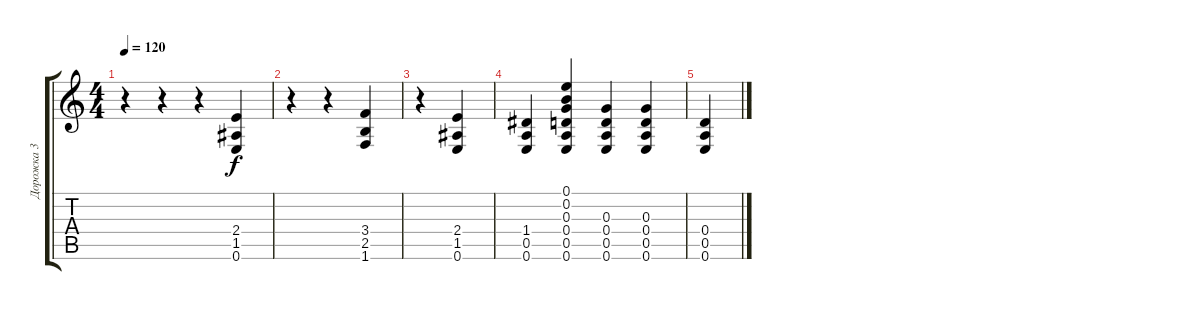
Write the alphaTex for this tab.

\track ("Дорожка 3" "Дорожка 3") {instrument distortionguitar}
\staff {score tabs}
\tuning (E4 B3 G3 D3 A2 E2) {hide}
\ts (4 4)
\tempo 120
\clef g2
\ks c
r.4{dy f} r.4 r.4 (2.4 1.5 0.6).4 |
r.4 r.4 (3.4 2.5 1.6).4 |
r.4 (2.4 1.5 0.6).4 |
(1.4 0.5 0.6).4 (0.1 0.2 0.3 0.4 0.5 0.6).4 (0.3 0.4 0.5 0.6).4 (0.3 0.4 0.5 0.6).4 |
(0.4 0.5 0.6).4
